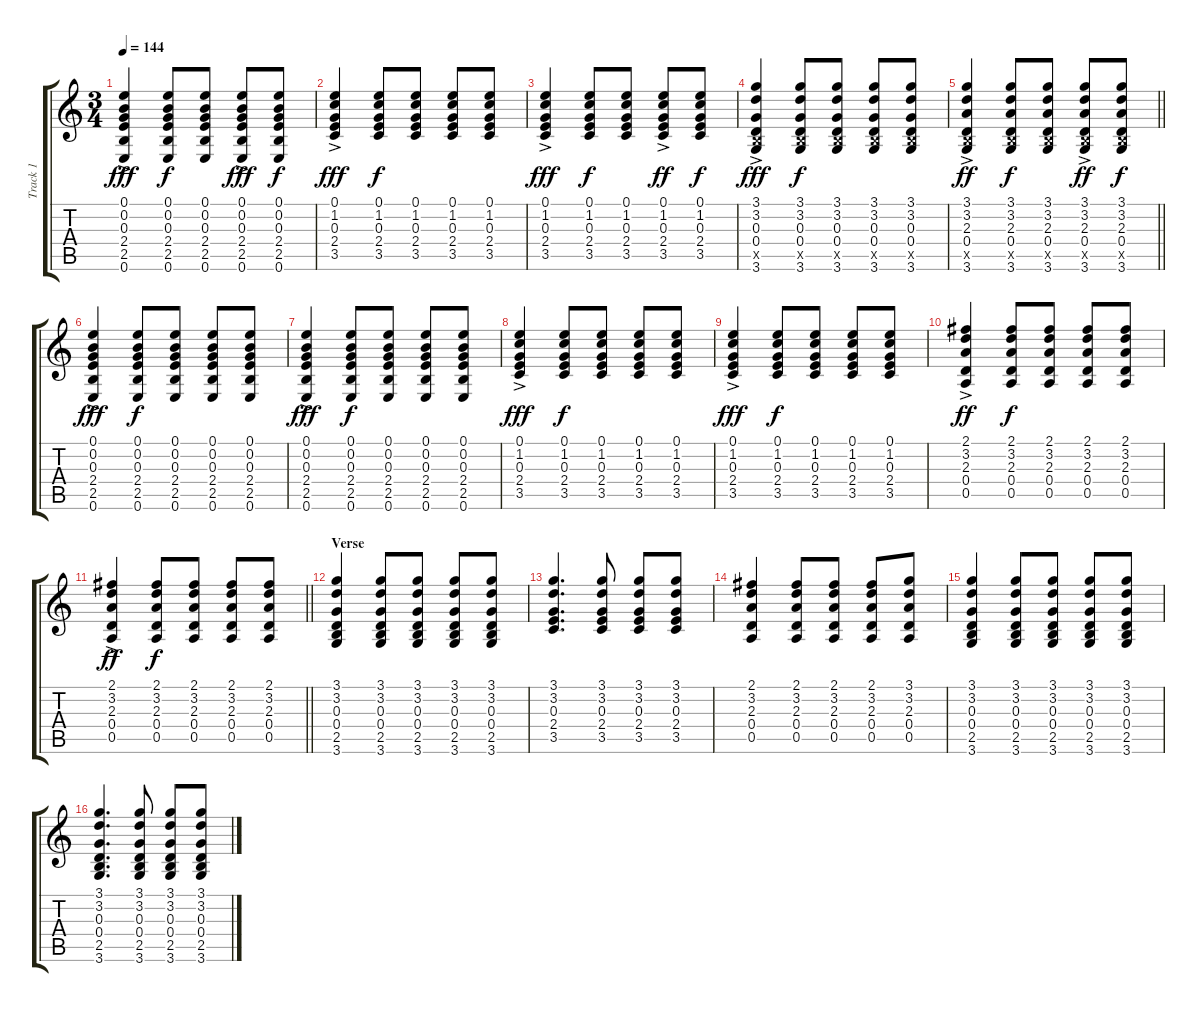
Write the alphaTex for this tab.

\track ("Track 1" "Track 1") {instrument acousticguitarsteel}
\staff {score tabs}
\tuning (E4 B3 G3 D3 A2 E2) {hide}
\ts (3 4)
\tempo 144
\clef g2
\ks c
(0.1{ac} 0.2{ac} 0.3{ac} 2.4{ac} 2.5{ac} 0.6{ac}).4{dy fff} (0.1 0.2 0.3 2.4 2.5 0.6).8{dy f} (0.1 0.2 0.3 2.4 2.5 0.6).8 (0.1{ac} 0.2{ac} 0.3{ac} 2.4{ac} 2.5{ac} 0.6{ac}).8{dy fff} (0.1 0.2 0.3 2.4 2.5 0.6).8{dy f} |
(0.1{ac} 1.2{ac} 0.3{ac} 2.4{ac} 3.5{ac}).4{dy fff} (0.1 1.2 0.3 2.4 3.5).8{dy f} (0.1 1.2 0.3 2.4 3.5).8 (0.1 1.2 0.3 2.4 3.5).8 (0.1 1.2 0.3 2.4 3.5).8 |
(0.1{ac} 1.2{ac} 0.3{ac} 2.4{ac} 3.5{ac}).4{dy fff} (0.1 1.2 0.3 2.4 3.5).8{dy f} (0.1 1.2 0.3 2.4 3.5).8 (0.1{ac} 1.2{ac} 0.3{ac} 2.4{ac} 3.5{ac}).8{dy ff} (0.1 1.2 0.3 2.4 3.5).8{dy f} |
(3.1{ac} 3.2{ac} 0.3{ac} 0.4{ac} 2.5{ac x} 3.6{ac}).4{dy fff} (3.1 3.2 0.3 0.4 2.5{x} 3.6).8{dy f} (3.1 3.2 0.3 0.4 2.5{x} 3.6).8 (3.1 3.2 0.3 0.4 2.5{x} 3.6).8 (3.1 3.2 0.3 0.4 2.5{x} 3.6).8 |
\barLineRight lightlight
(3.1{ac} 3.2{ac} 2.3{ac} 0.4{ac} 2.5{ac x} 3.6{ac}).4{dy ff} (3.1 3.2 2.3 0.4 2.5{x} 3.6).8{dy f} (3.1 3.2 2.3 0.4 2.5{x} 3.6).8 (3.1{ac} 3.2{ac} 2.3{ac} 0.4{ac} 2.5{ac x} 3.6{ac}).8{dy ff} (3.1 3.2 2.3 0.4 2.5{x} 3.6).8{dy f} |
(0.1{ac} 0.2{ac} 0.3{ac} 2.4{ac} 2.5{ac} 0.6{ac}).4{dy fff} (0.1 0.2 0.3 2.4 2.5 0.6).8{dy f} (0.1 0.2 0.3 2.4 2.5 0.6).8 (0.1 0.2 0.3 2.4 2.5 0.6).8 (0.1 0.2 0.3 2.4 2.5 0.6).8 |
(0.1{ac} 0.2{ac} 0.3{ac} 2.4{ac} 2.5{ac} 0.6{ac}).4{dy fff} (0.1 0.2 0.3 2.4 2.5 0.6).8{dy f} (0.1 0.2 0.3 2.4 2.5 0.6).8 (0.1 0.2 0.3 2.4 2.5 0.6).8 (0.1 0.2 0.3 2.4 2.5 0.6).8 |
(0.1{ac} 1.2{ac} 0.3{ac} 2.4{ac} 3.5{ac}).4{dy fff} (0.1 1.2 0.3 2.4 3.5).8{dy f} (0.1 1.2 0.3 2.4 3.5).8 (0.1 1.2 0.3 2.4 3.5).8 (0.1 1.2 0.3 2.4 3.5).8 |
(0.1{ac} 1.2{ac} 0.3{ac} 2.4{ac} 3.5{ac}).4{dy fff} (0.1 1.2 0.3 2.4 3.5).8{dy f} (0.1 1.2 0.3 2.4 3.5).8 (0.1 1.2 0.3 2.4 3.5).8 (0.1 1.2 0.3 2.4 3.5).8 |
(2.1{ac} 3.2{ac} 2.3{ac} 0.4{ac} 0.5{ac}).4{dy ff} (2.1 3.2 2.3 0.4 0.5).8{dy f} (2.1 3.2 2.3 0.4 0.5).8 (2.1 3.2 2.3 0.4 0.5).8 (2.1 3.2 2.3 0.4 0.5).8 |
\barLineRight lightlight
(2.1{ac} 3.2{ac} 2.3{ac} 0.4{ac} 0.5{ac}).4{dy ff} (2.1 3.2 2.3 0.4 0.5).8{dy f} (2.1 3.2 2.3 0.4 0.5).8 (2.1 3.2 2.3 0.4 0.5).8 (2.1 3.2 2.3 0.4 0.5).8 |
\section ("" "Verse")
(3.1 3.2 0.3 0.4 2.5 3.6).4 (3.1 3.2 0.3 0.4 2.5 3.6).8 (3.1 3.2 0.3 0.4 2.5 3.6).8 (3.1 3.2 0.3 0.4 2.5 3.6).8 (3.1 3.2 0.3 0.4 2.5 3.6).8 |
(3.1 3.2 0.3 2.4 3.5).4{d} (3.1 3.2 0.3 2.4 3.5).8 (3.1 3.2 0.3 2.4 3.5).8 (3.1 3.2 0.3 2.4 3.5).8 |
(2.1 3.2 2.3 0.4 0.5).4 (2.1 3.2 2.3 0.4 0.5).8 (2.1 3.2 2.3 0.4 0.5).8 (2.1 3.2 2.3 0.4 0.5).8 (3.1 3.2 2.3 0.4 0.5).8 |
(3.1 3.2 0.3 0.4 2.5 3.6).4 (3.1 3.2 0.3 0.4 2.5 3.6).8 (3.1 3.2 0.3 0.4 2.5 3.6).8 (3.1 3.2 0.3 0.4 2.5 3.6).8 (3.1 3.2 0.3 0.4 2.5 3.6).8 |
(3.1 3.2 0.3 0.4 2.5 3.6).4{d} (3.1 3.2 0.3 0.4 2.5 3.6).8 (3.1 3.2 0.3 0.4 2.5 3.6).8 (3.1 3.2 0.3 0.4 2.5 3.6).8
